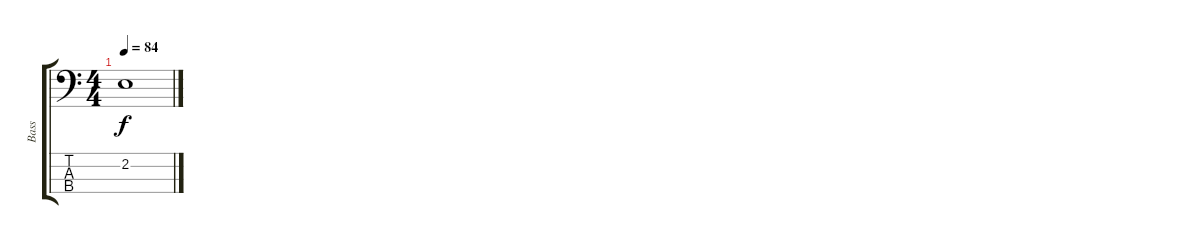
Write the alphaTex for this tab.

\track ("Bass" "Bass") {instrument electricbasspick}
\staff {score tabs}
\tuning (G2 D2 A1 E1) {hide}
\ts (4 4)
\tempo 84
\clef f4
\ks c
2.2{t}.1{dy f}
